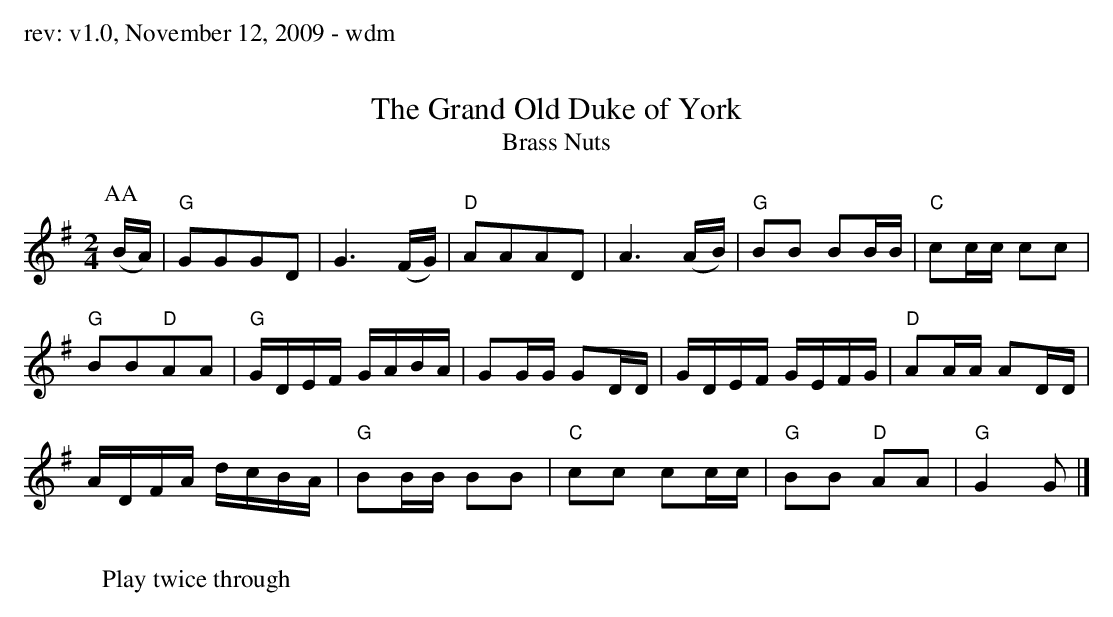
X:1
T:Grand Old Duke of York, The
T:Brass Nuts
M:2/4
L:1/8
K:G
P:AA
(B/A/) |\
"G"GGGD    | G3 (F/G/) | "D"AAAD | A3 (A/-B/)| "G"BB BB/B/ | "C"cc/c/ cc |
"G"BB"D"AA | "G"G/D/E/F/ G/A/B/A/ | GG/G/ GD/D/ | G/D/E/F/ G/E/F/G/ | "D"AA/A/ AD/D/ |
A/D/F/A/ d/c/B/A/ | "G"BB/B/ BB | "C"cc cc/c/ | "G"BB "D"AA | "G"G2 G |]
W:
W:Play twice through
